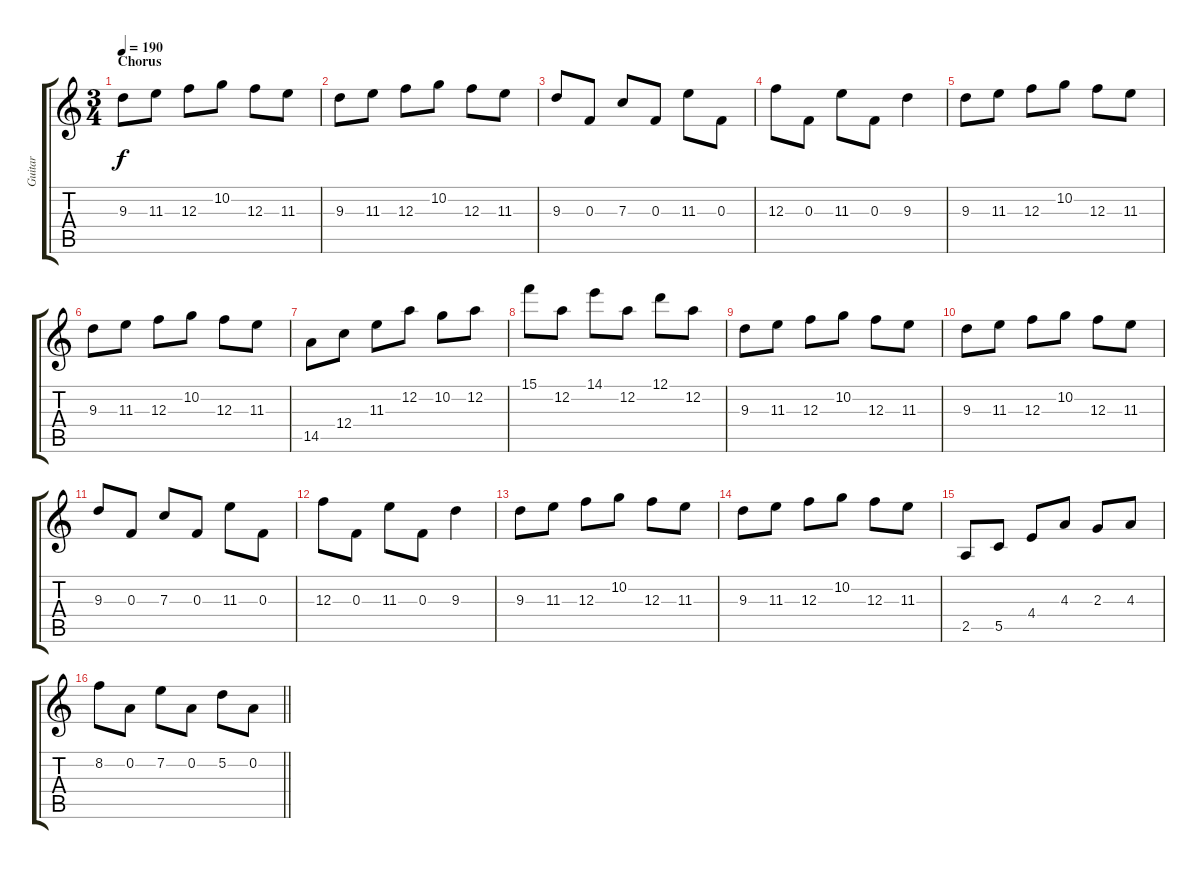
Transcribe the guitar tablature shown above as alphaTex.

\track ("Guitar" "Guitar") {instrument distortionguitar}
\staff {score tabs}
\tuning (D4 A3 F3 C3 G2 D2) {hide}
\ts (3 4)
\section ("" "Chorus")
\tempo 190
\clef g2
\ks c
9.3.8{dy f balance 8} 11.3.8 12.3.8 10.2.8 12.3.8 11.3.8 |
9.3.8 11.3.8 12.3.8 10.2.8 12.3.8 11.3.8 |
9.3.8 0.3.8 7.3.8 0.3.8 11.3.8 0.3.8 |
12.3.8 0.3.8 11.3.8 0.3.8 9.3.4 |
9.3.8 11.3.8 12.3.8 10.2.8 12.3.8 11.3.8 |
9.3.8 11.3.8 12.3.8 10.2.8 12.3.8 11.3.8 |
14.5.8 12.4.8 11.3.8 12.2.8 10.2.8 12.2.8 |
15.1.8 12.2.8 14.1.8 12.2.8 12.1.8 12.2.8 |
9.3.8 11.3.8 12.3.8 10.2.8 12.3.8 11.3.8 |
9.3.8 11.3.8 12.3.8 10.2.8 12.3.8 11.3.8 |
9.3.8 0.3.8 7.3.8 0.3.8 11.3.8 0.3.8 |
12.3.8 0.3.8 11.3.8 0.3.8 9.3.4 |
9.3.8 11.3.8 12.3.8 10.2.8 12.3.8 11.3.8 |
9.3.8 11.3.8 12.3.8 10.2.8 12.3.8 11.3.8 |
2.5.8 5.5.8 4.4.8 4.3.8 2.3.8 4.3.8 |
\barLineRight lightlight
8.2.8 0.2.8 7.2.8 0.2.8 5.2.8 0.2.8
